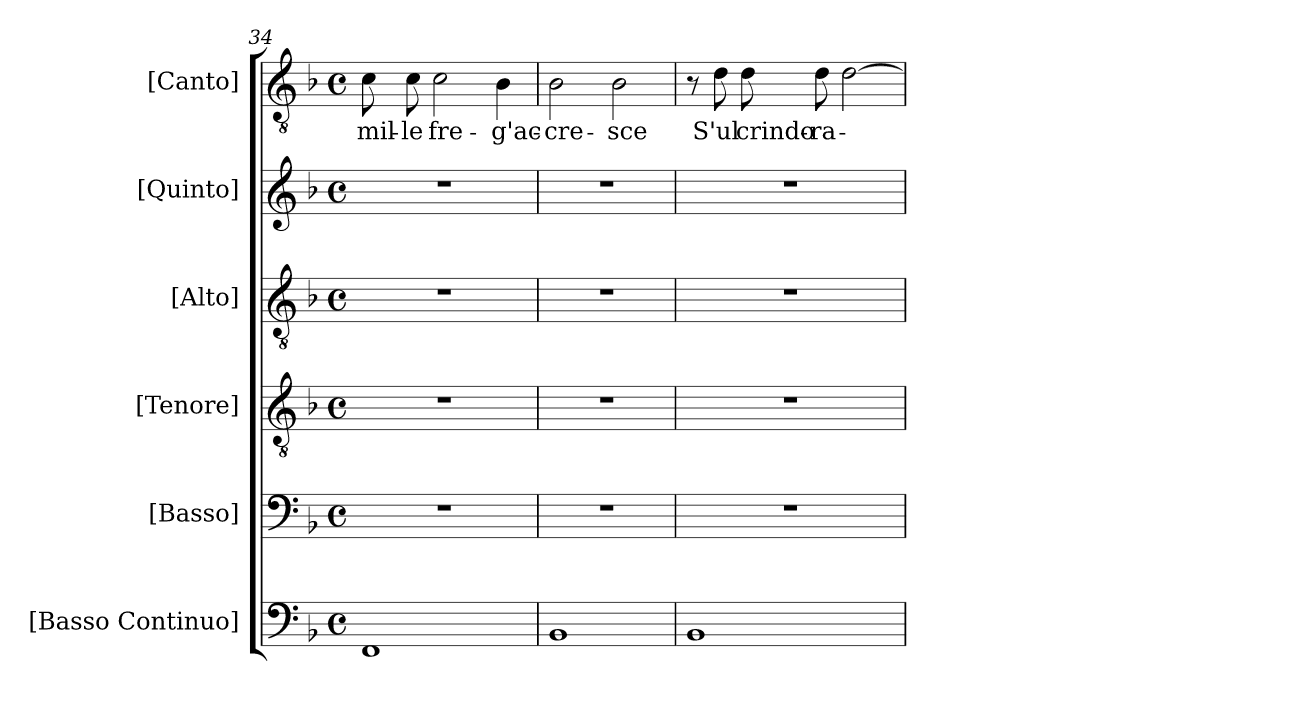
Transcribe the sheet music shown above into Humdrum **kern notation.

**kern	**kern	**kern	**kern	**kern	**kern	**text
*part6	*part5	*part4	*part3	*part2	*part1	*part1
*staff6	*staff5	*staff4	*staff3	*staff2	*staff1	*staff1
*I"[Basso Continuo]	*I"[Basso]	*I"[Tenore]	*I"[Alto]	*I"[Quinto]	*I"[Canto]	*
*clefF4	*clefF4	*clefGv2	*clefGv2	*clefG2	*clefGv2	*
*k[b-]	*k[b-]	*k[b-]	*k[b-]	*k[b-]	*k[b-]	*
*F:	*F:	*F:	*F:	*F:	*F:	*
*M4/4	*M4/4	*M4/4	*M4/4	*M4/4	*M4/4	*
*met(c)	*met(c)	*met(c)	*met(c)	*met(c)	*met(c)	*
=34	=34	=34	=34	=34	=34	=34
!	!	!	!	!	!	!LO:LY:b
1FF	1r	1r	1r	1r	8c\	mil-
!	!	!	!	!	!	!LO:LY:b:rj
.	.	.	.	.	8c\	-le
!	!	!	!	!	!	!LO:LY:b
.	.	.	.	.	2c\	fre-
!	!	!	!	!	!	!LO:LY:b
.	.	.	.	.	4B-\	-g'ac-
=35	=35	=35	=35	=35	=35	=35
!	!	!	!	!	!	!LO:LY:b
1BB-	1r	1r	1r	1r	2B-\	-cre-
!	!	!	!	!	!	!LO:LY:b
.	.	.	.	.	2B-\	-sce
=36	=36	=36	=36	=36	=36	=36
1BB-	1r	1r	1r	1r	8r	.
!	!	!	!	!	!	!LO:LY:b
.	.	.	.	.	8d\	S'ul
!	!	!	!	!	!	!LO:LY:b
.	.	.	.	.	8d\	crindo-
!	!	!	!	!	!	!LO:LY:b
.	.	.	.	.	8d\	-ra-
.	.	.	.	.	[>2d\	.
=	=	=	=	=	=	=
*-	*-	*-	*-	*-	*-	*-
